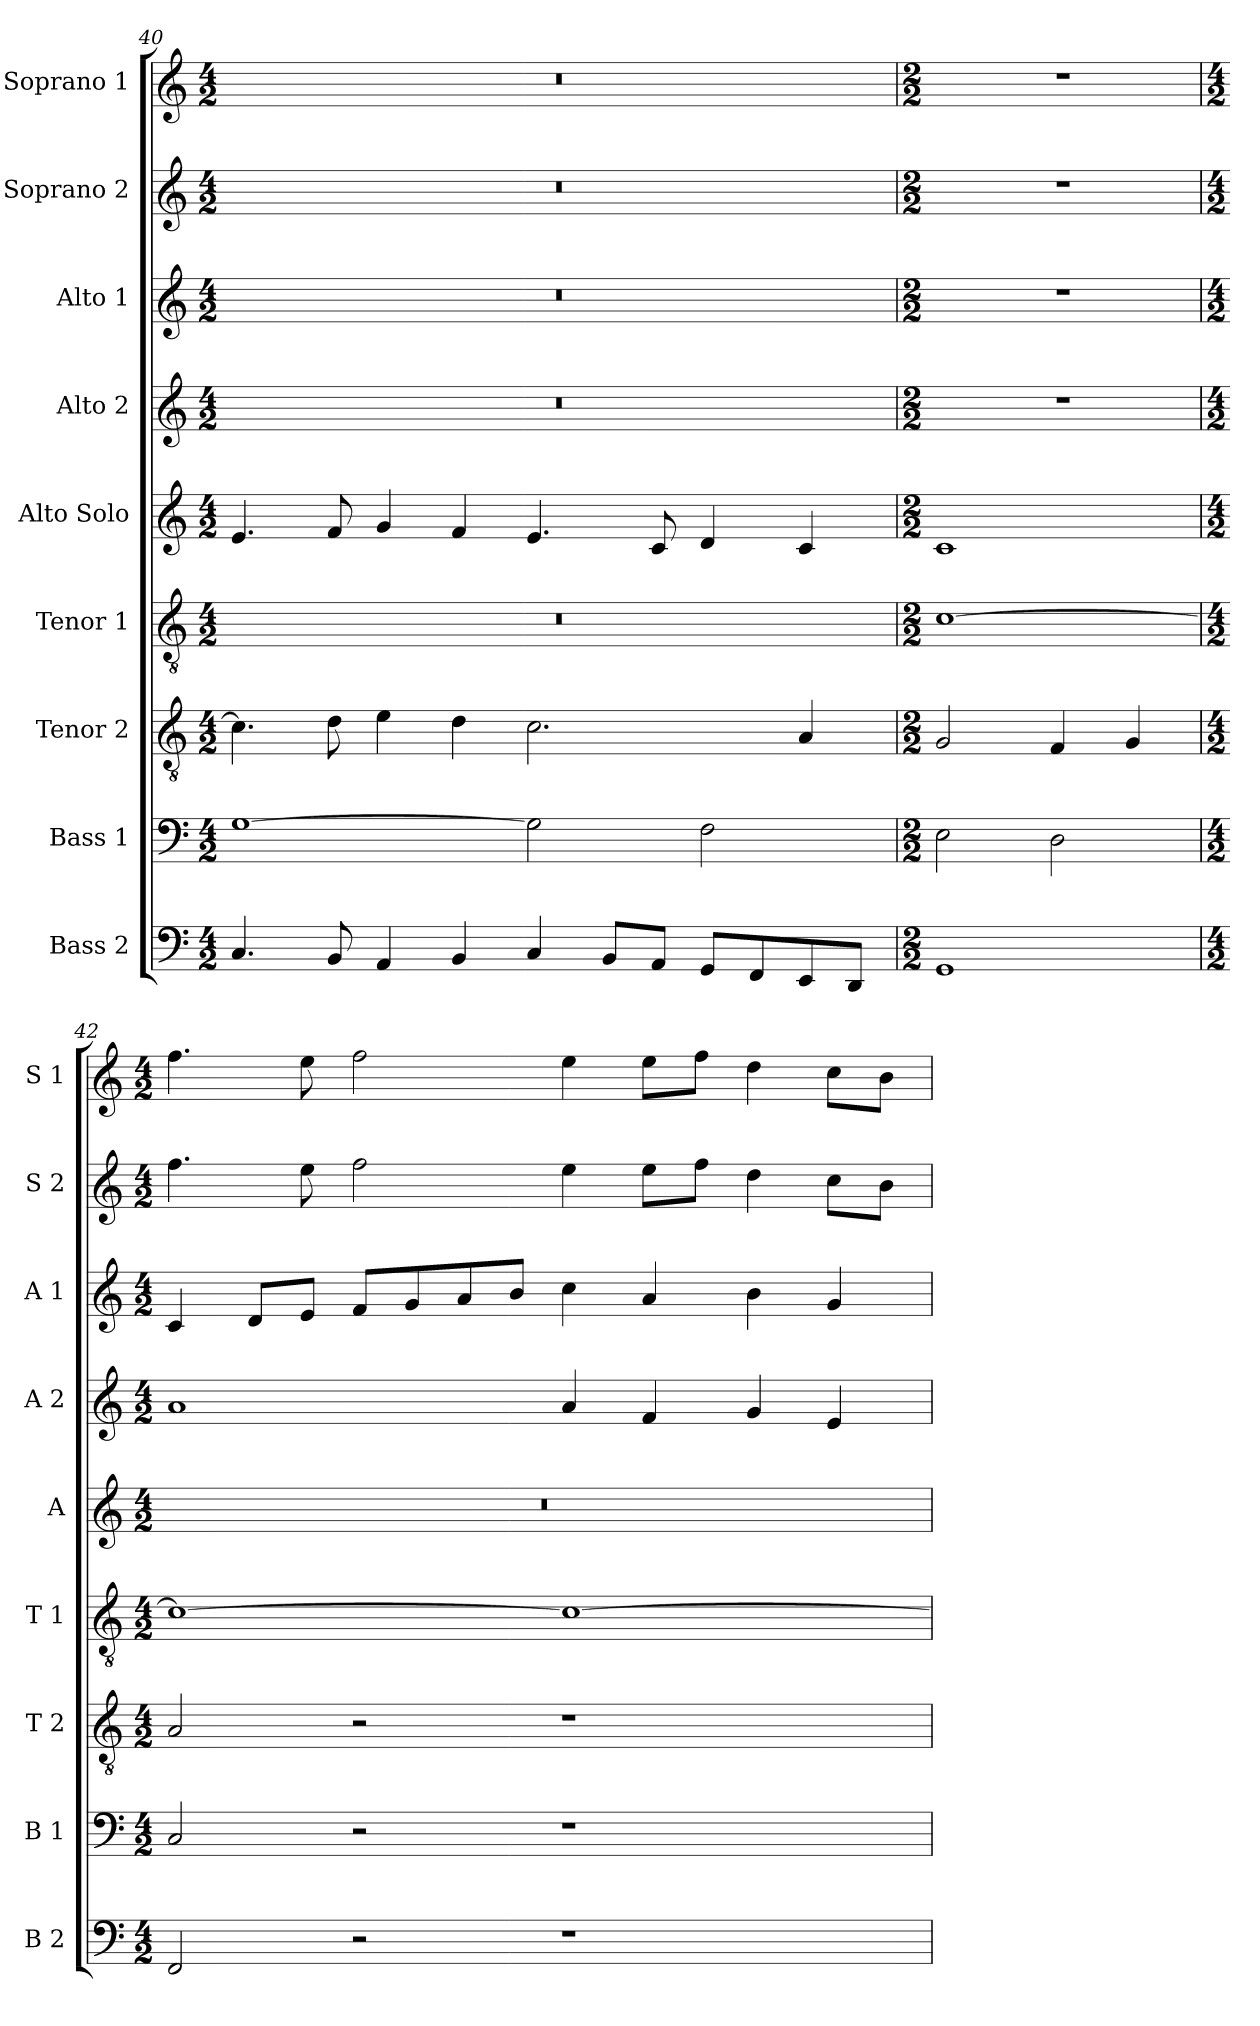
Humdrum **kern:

**kern	**kern	**kern	**kern	**kern	**kern	**kern	**kern	**kern
*part9	*part8	*part7	*part6	*part5	*part4	*part3	*part2	*part1
*staff9	*staff8	*staff7	*staff6	*staff5	*staff4	*staff3	*staff2	*staff1
*I"Bass 2	*I"Bass 1	*I"Tenor 2	*I"Tenor 1	*I"Alto Solo	*I"Alto 2	*I"Alto 1	*I"Soprano 2	*I"Soprano 1
*I'B 2	*I'B 1	*I'T 2	*I'T 1	*I'A	*I'A 2	*I'A 1	*I'S 2	*I'S 1
*clefF4	*clefF4	*clefGv2	*clefGv2	*clefG2	*clefG2	*clefG2	*clefG2	*clefG2
*k[]	*k[]	*k[]	*k[]	*k[]	*k[]	*k[]	*k[]	*k[]
*C:	*C:	*C:	*C:	*C:	*C:	*C:	*C:	*C:
*M4/2	*M4/2	*M4/2	*M4/2	*M4/2	*M4/2	*M4/2	*M4/2	*M4/2
=40	=40	=40	=40	=40	=40	=40	=40	=40
4.C	[1G	4.c]	0r	4.e	0r	0r	0r	0r
8BB	.	8d	.	8f	.	.	.	.
4AA	.	4e	.	4g	.	.	.	.
4BB	.	4d	.	4f	.	.	.	.
4C	2G]	2.c	.	4.e	.	.	.	.
8BBL	.	.	.	.	.	.	.	.
8AAJ	.	.	.	8c	.	.	.	.
8GGL	2F	.	.	4d	.	.	.	.
8FF	.	.	.	.	.	.	.	.
8EE	.	4A	.	4c	.	.	.	.
8DDJ	.	.	.	.	.	.	.	.
=41	=41	=41	=41	=41	=41	=41	=41	=41
*M2/2	*M2/2	*M2/2	*M2/2	*M2/2	*M2/2	*M2/2	*M2/2	*M2/2
1GG	2E	2G	[1c	1c	1r	1r	1r	1r
.	2D	4F	.	.	.	.	.	.
.	.	4G	.	.	.	.	.	.
=42	=42	=42	=42	=42	=42	=42	=42	=42
*M4/2	*M4/2	*M4/2	*M4/2	*M4/2	*M4/2	*M4/2	*M4/2	*M4/2
2FF	2C	2A	1c_	0r	1a	4c	4.ff	4.ff
.	.	.	.	.	.	8dL	.	.
.	.	.	.	.	.	8eJ	8ee	8ee
2r	2r	2r	.	.	.	8fL	2ff	2ff
.	.	.	.	.	.	8g	.	.
.	.	.	.	.	.	8a	.	.
.	.	.	.	.	.	8bJ	.	.
1r	1r	1r	1c_	.	4a	4cc	4ee	4ee
.	.	.	.	.	4f	4a	8eeL	8eeL
.	.	.	.	.	.	.	8ffJ	8ffJ
.	.	.	.	.	4g	4b	4dd	4dd
.	.	.	.	.	4e	4g	8ccL	8ccL
.	.	.	.	.	.	.	8bJ	8bJ
=	=	=	=	=	=	=	=	=
*-	*-	*-	*-	*-	*-	*-	*-	*-
